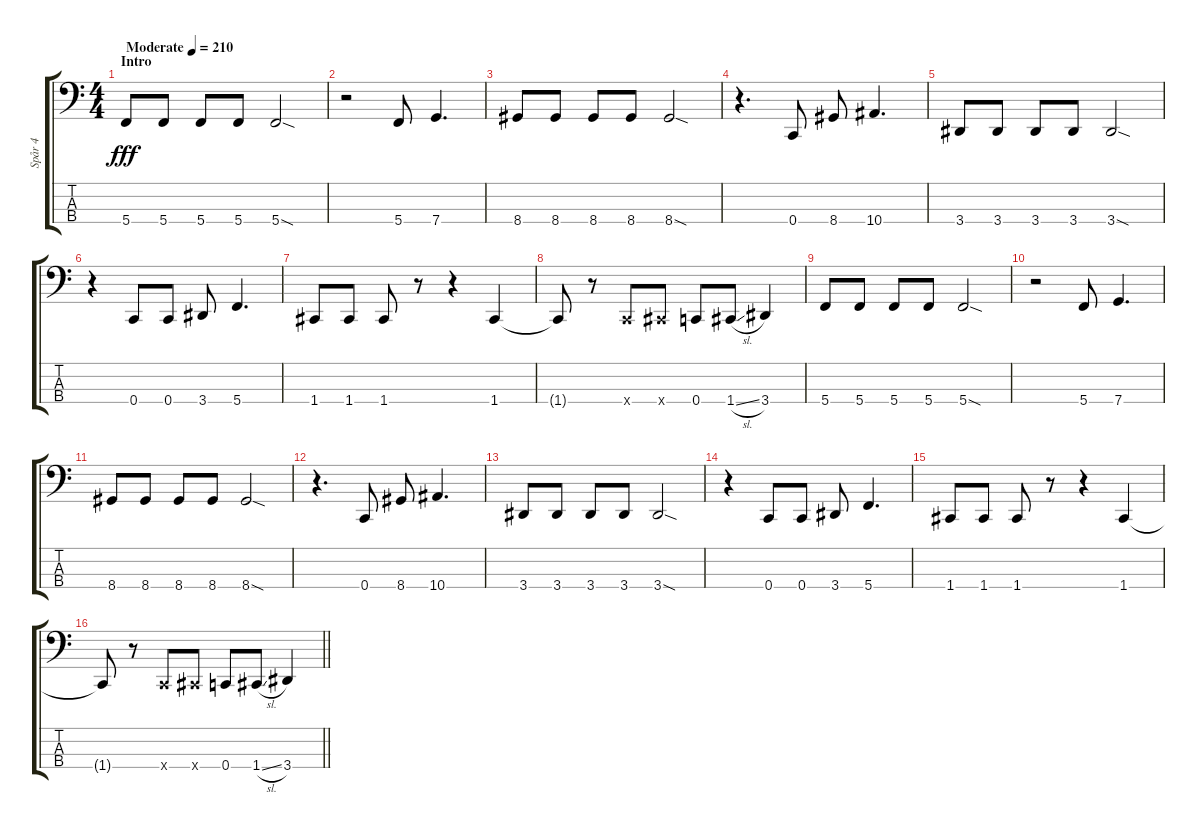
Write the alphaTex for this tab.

\track ("Spår 4" "Spår 4") {instrument slapbass1}
\staff {score tabs}
\tuning (F2 C2 G1 C1) {hide}
\ts (4 4)
\section ("" "Intro")
\tempo (210 "Moderate")
\clef f4
\ks c
5.4.8{dy fff instrument slapbass1} 5.4.8 5.4.8 5.4.8 5.4{sod}.2 |
r.2 5.4.8 7.4.4{d} |
8.4.8 8.4.8 8.4.8 8.4.8 8.4{sod}.2 |
r.4{d} 0.4.8 8.4.8 10.4.4{d} |
3.4.8 3.4.8 3.4.8 3.4.8 3.4{sod}.2 |
r.4 0.4.8 0.4.8 3.4.8 5.4.4{d} |
1.4.8 1.4.8 1.4.8 r.8 r.4 1.4.4 |
1.4{t}.8 r.8 0.4{x}.8 1.4{x}.8 0.4.8 1.4{sl}.8 3.4.4 |
5.4.8 5.4.8 5.4.8 5.4.8 5.4{sod}.2 |
r.2 5.4.8 7.4.4{d} |
8.4.8 8.4.8 8.4.8 8.4.8 8.4{sod}.2 |
r.4{d} 0.4.8 8.4.8 10.4.4{d} |
3.4.8 3.4.8 3.4.8 3.4.8 3.4{sod}.2 |
r.4 0.4.8 0.4.8 3.4.8 5.4.4{d} |
1.4.8 1.4.8 1.4.8 r.8 r.4 1.4.4 |
\barLineRight lightlight
1.4{t}.8 r.8 0.4{x}.8 1.4{x}.8 0.4.8 1.4{sl}.8 3.4.4
